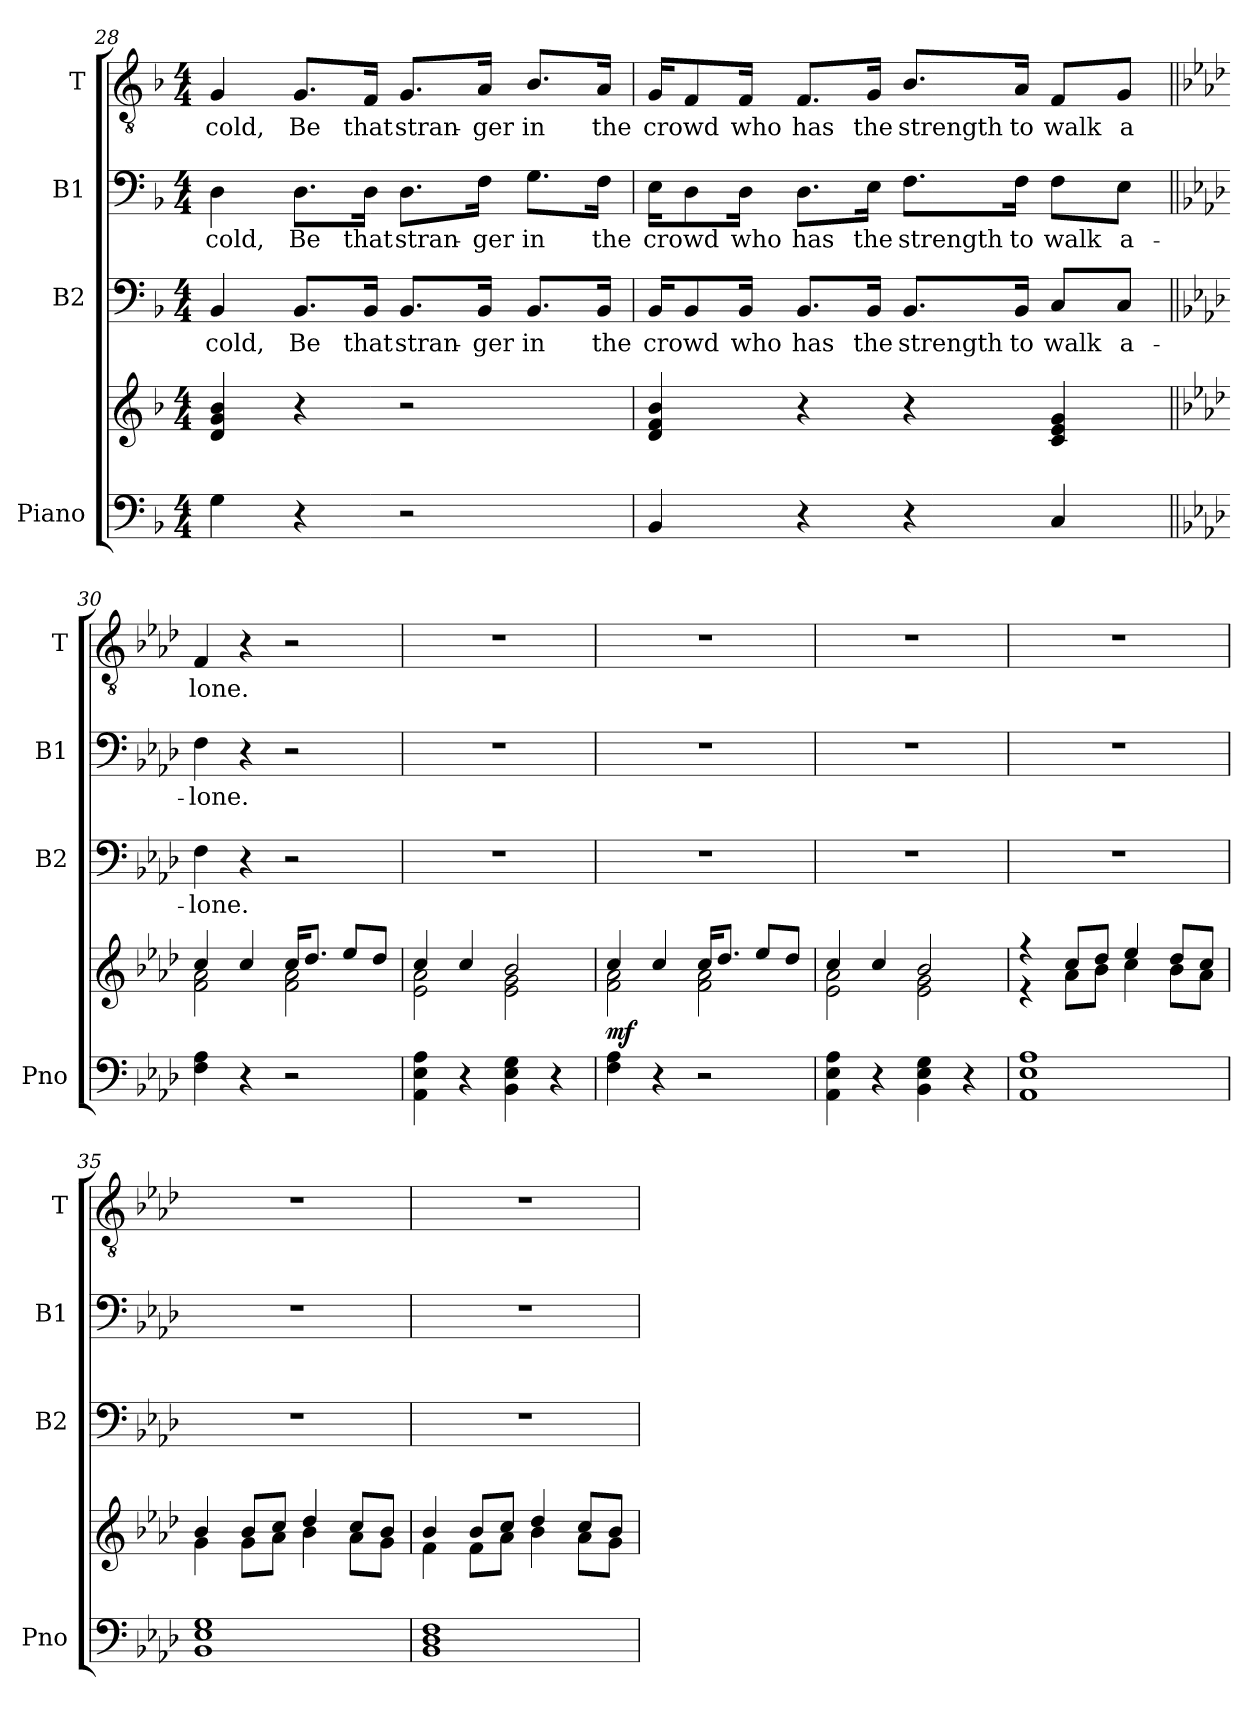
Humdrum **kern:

**kern	**kern	**dynam	**kern	**text	**kern	**text	**kern	**text
*part4	*part4	*part4	*part3	*part3	*part2	*part2	*part1	*part1
*staff5	*staff4	*staff4/5	*staff3	*staff3	*staff2	*staff2	*staff1	*staff1
*I"Piano	*	*	*I"B2	*	*I"B1	*	*I"T	*
*I'Pno	*	*	*I'B2	*	*I'B1	*	*I'T	*
*clefF4	*clefG2	*	*clefF4	*	*clefF4	*	*clefGv2	*
*k[b-]	*k[b-]	*	*k[b-]	*	*k[b-]	*	*k[b-]	*
*F:	*F:	*	*F:	*	*F:	*	*F:	*
*M4/4	*M4/4	*	*M4/4	*	*M4/4	*	*M4/4	*
=28	=28	=28	=28	=28	=28	=28	=28	=28
4G	4d 4g 4b-	.	4BB-	cold,	4D	cold,	4G	cold,
4r	4r	.	8.BB-L	Be	8.DL	Be	8.GL	Be
.	.	.	16BB-Jk	that	16DJk	that	16FJk	that
2r	2r	.	8.BB-L	stran-	8.DL	stran-	8.GL	stran-
.	.	.	16BB-Jk	-ger	16FJk	-ger	16AJk	-ger
.	.	.	8.BB-L	in	8.GL	in	8.B-L	in
.	.	.	16BB-Jk	the	16FJk	the	16AJk	the
=29	=29	=29	=29	=29	=29	=29	=29	=29
4BB-	4d 4f 4b-	.	16BB-KL	crowd	16EKL	crowd	16GKL	crowd
.	.	.	8BB-	.	8D	.	8F	.
.	.	.	16BB-Jk	who	16DJk	who	16FJk	who
4r	4r	.	8.BB-L	has	8.DL	has	8.FL	has
.	.	.	16BB-Jk	the	16EJk	the	16GJk	the
4r	4r	.	8.BB-L	strength	8.FL	strength	8.B-L	strength
.	.	.	16BB-Jk	to	16FJk	to	16AJk	to
4C	4c 4e 4g	.	8CL	walk	8FL	walk	8FL	walk
.	.	.	8CJ	a-	8EJ	a-	8GJ	a
=30||	=30||	=30||	=30||	=30||	=30||	=30||	=30||	=30||
*k[b-e-a-d-]	*k[b-e-a-d-]	*	*k[b-e-a-d-]	*	*k[b-e-a-d-]	*	*k[b-e-a-d-]	*
*A-:	*A-:	*	*A-:	*	*A-:	*	*A-:	*
*	*^	*	*	*	*	*	*	*
!	!	!	!LO:DY:b=2	!	!	!	!	!	!
!	!	!	!LO:DY:n=1:b	!	!	!	!	!	!
4F 4A-	4cc	2f 2a-	mf mf	4F	-lone.	4F	-lone.	4F	lone.
4r	4cc	.	.	4r	.	4r	.	4r	.
2r	16ccKL	2f 2a-	.	2r	.	2r	.	2r	.
.	8.dd-J	.	.	.	.	.	.	.	.
.	8ee-L	.	.	.	.	.	.	.	.
.	8dd-J	.	.	.	.	.	.	.	.
=31	=31	=31	=31	=31	=31	=31	=31	=31	=31
4AA- 4E- 4A-	4cc	2e- 2a-	.	1r	.	1r	.	1r	.
4r	4cc	.	.	.	.	.	.	.	.
4BB- 4E- 4G	2b-	2e- 2g	.	.	.	.	.	.	.
4r	.	.	.	.	.	.	.	.	.
=32	=32	=32	=32	=32	=32	=32	=32	=32	=32
!	!	!	!LO:DY:b	!	!	!	!	!	!
4F 4A-	4cc	2f 2a-	mf	1r	.	1r	.	1r	.
4r	4cc	.	.	.	.	.	.	.	.
2r	16ccKL	2f 2a-	.	.	.	.	.	.	.
.	8.dd-J	.	.	.	.	.	.	.	.
.	8ee-L	.	.	.	.	.	.	.	.
.	8dd-J	.	.	.	.	.	.	.	.
=33	=33	=33	=33	=33	=33	=33	=33	=33	=33
4AA- 4E- 4A-	4cc	2e- 2a-	.	1r	.	1r	.	1r	.
4r	4cc	.	.	.	.	.	.	.	.
4BB- 4E- 4G	2b-	2e- 2g	.	.	.	.	.	.	.
4r	.	.	.	.	.	.	.	.	.
=34	=34	=34	=34	=34	=34	=34	=34	=34	=34
1AA- 1E- 1A-	4r	4r	.	1r	.	1r	.	1r	.
.	8ccL	8a-L	.	.	.	.	.	.	.
.	8dd-J	8b-J	.	.	.	.	.	.	.
.	4ee-	4cc	.	.	.	.	.	.	.
.	8dd-L	8b-L	.	.	.	.	.	.	.
.	8ccJ	8a-J	.	.	.	.	.	.	.
=35	=35	=35	=35	=35	=35	=35	=35	=35	=35
1BB- 1E- 1G	4b-	4g	.	1r	.	1r	.	1r	.
.	8b-L	8gL	.	.	.	.	.	.	.
.	8ccJ	8a-J	.	.	.	.	.	.	.
.	4dd-	4b-	.	.	.	.	.	.	.
.	8ccL	8a-L	.	.	.	.	.	.	.
.	8b-J	8gJ	.	.	.	.	.	.	.
=36	=36	=36	=36	=36	=36	=36	=36	=36	=36
1BB- 1D- 1F	4b-	4f	.	1r	.	1r	.	1r	.
.	8b-L	8fL	.	.	.	.	.	.	.
.	8ccJ	8a-J	.	.	.	.	.	.	.
.	4dd-	4b-	.	.	.	.	.	.	.
.	8ccL	8a-L	.	.	.	.	.	.	.
.	8b-J	8gJ	.	.	.	.	.	.	.
*	*v	*v	*	*	*	*	*	*	*
=	=	=	=	=	=	=	=	=
*-	*-	*-	*-	*-	*-	*-	*-	*-
